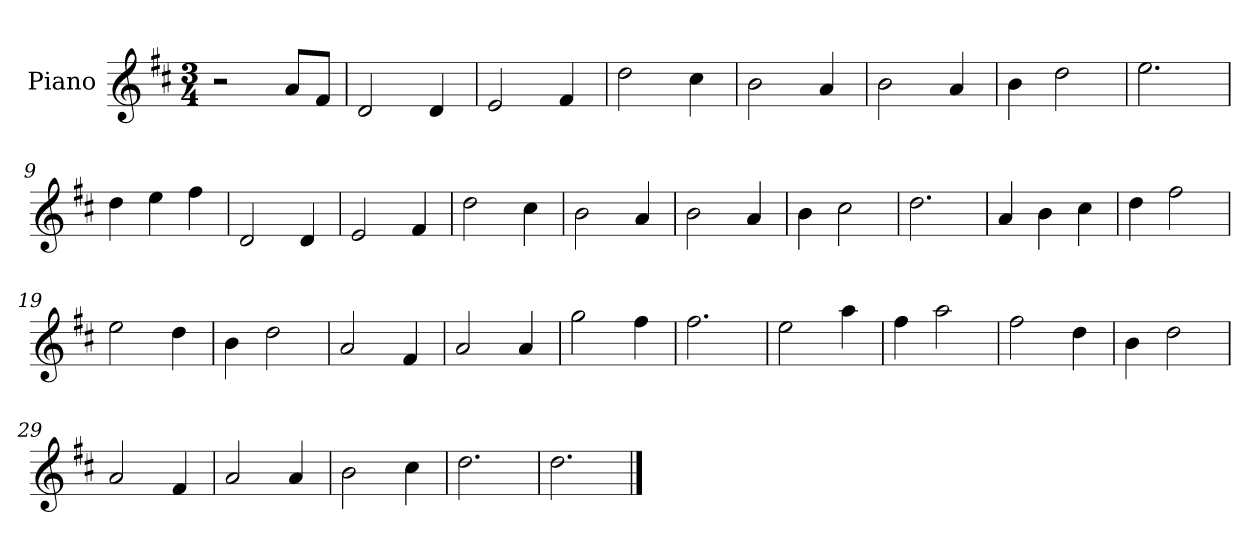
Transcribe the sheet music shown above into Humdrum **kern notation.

**kern
*part1
*staff1
*I"Piano
*I'Pno
*clefG2
*k[f#c#]
*M3/4
=1
2r
8a/L
8f#/J
=2
2d/
4d/
=3
2e/
4f#/
=4
2dd\
4cc#\
=5
2b\
4a/
=6
2b\
4a/
=7
4b\
2dd\
=8
2.ee\
=9
4dd\
4ee\
4ff#\
=10
2d/
4d/
=11
2e/
4f#/
=12
2dd\
4cc#\
=13
2b\
4a/
=14
2b\
4a/
=15
4b\
2cc#\
=16
2.dd\
=17
4a/
4b\
4cc#\
=18
4dd\
2ff#\
=19
2ee\
4dd\
=20
4b\
2dd\
=21
2a/
4f#/
=22
2a/
4a/
=23
2gg\
4ff#\
=24
2.ff#\
=25
2ee\
4aa\
=26
4ff#\
2aa\
=27
2ff#\
4dd\
=28
4b\
2dd\
=29
2a/
4f#/
=30
2a/
4a/
=31
2b\
4cc#\
=32
2.dd\
=33
2.dd\
==
*-
